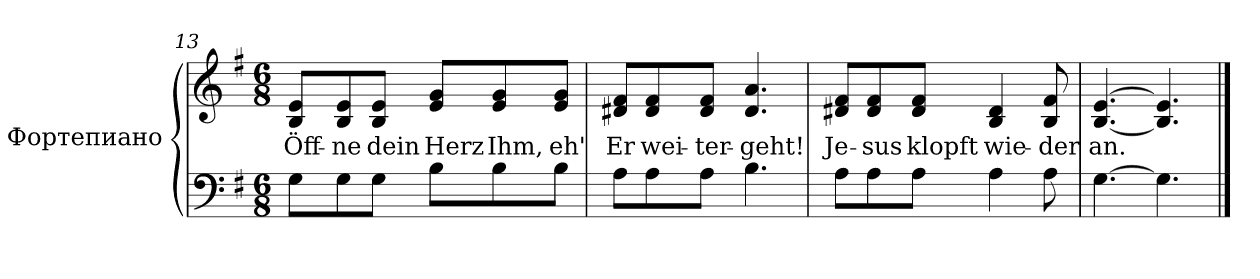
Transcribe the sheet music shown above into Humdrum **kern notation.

**kern	**kern	**text
*part1	*part1	*part1
*staff2	*staff1	*staff1
*I"Фортепиано	*	*
!!LO:LB:g=z
*clefF4	*clefG2	*
*k[f#]	*k[f#]	*
*e:	*e:	*
*M6/8	*M6/8	*
=13	=13	=13
!	!	!LO:LY:b:color=#000000
8Gi\L	8Bi/ 8ei/L	Öff-
!	!	!LO:LY:b:color=#000000
8Gi\	8Bi/ 8ei/	-ne
!	!	!LO:LY:b:color=#000000
8Gi\J	8Bi/ 8ei/J	dein
!	!	!LO:LY:b:color=#000000
8Bi\L	8ei/ 8gi/L	Herz
!	!	!LO:LY:b:color=#000000
8Bi\	8ei/ 8gi/	Ihm,
!	!	!LO:LY:b:color=#000000
8Bi\J	8ei/ 8gi/J	eh'
=14	=14	=14
!	!	!LO:LY:b:color=#000000
8Ai\L	8d#Xi/ 8f#i/L	Er
!	!	!LO:LY:b:color=#000000
8Ai\	8d#i/ 8f#i/	wei-
!	!	!LO:LY:b:color=#000000
8Ai\J	8d#i/ 8f#i/J	-ter-
!	!	!LO:LY:b:color=#000000
4.Bi\	4.d#i/ 4.ai	-geht!
=15	=15	=15
!	!	!LO:LY:b:color=#000000
8Ai\L	8d#Xi/ 8f#i/L	Je-
!	!	!LO:LY:b:color=#000000
8Ai\	8d#i/ 8f#i/	-sus
!	!	!LO:LY:b:color=#000000
8Ai\J	8d#i/ 8f#i/J	klopft
!	!	!LO:LY:b:color=#000000
4Ai\	4Bi/ 4d#i	wie-
!	!	!LO:LY:b:color=#000000
8Ai\	8Bi/ 8f#i	-der
=16	=16	=16
!	!	!LO:LY:b:color=#000000
[>4.Gi\	[<4.Bi/ [>4.ei	an.
4.Gi\]	4.Bi/] 4.ei]	.
==	==	==
*-	*-	*-
